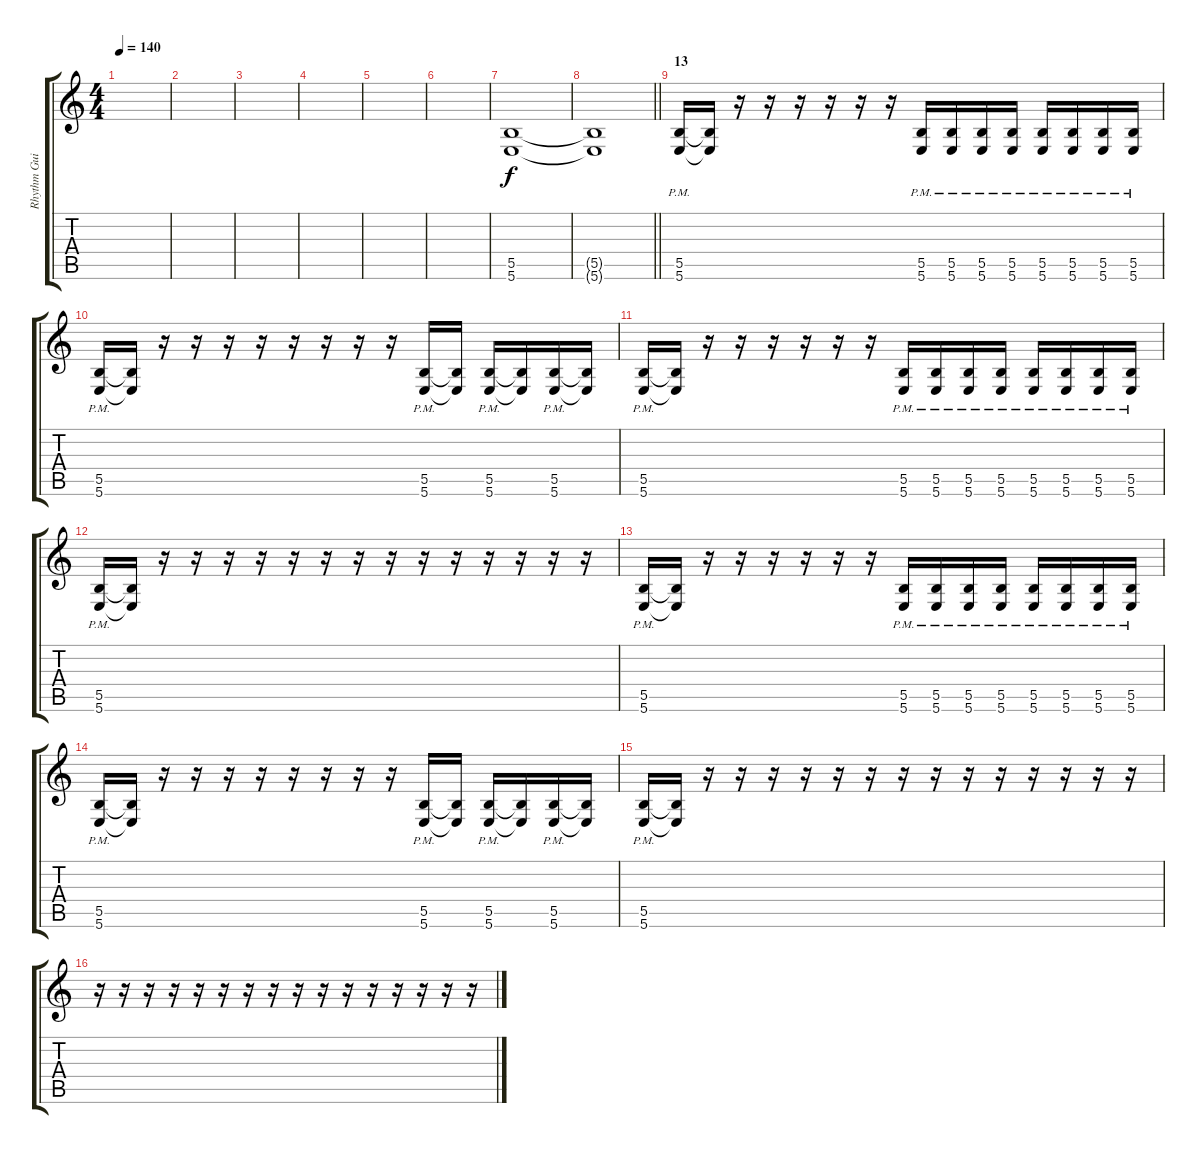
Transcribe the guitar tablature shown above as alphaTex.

\track ("Rhythm Guitar 2" "Rhythm Gui") {instrument distortionguitar}
\staff {score tabs}
\tuning (Db4 Ab3 E3 B2 Gb2 B1) {hide}
\ts (4 4)
\tempo 140
\clef g2
\ks c
|
|
|
|
|
|
(5.5 5.6).1{volume 13} |
\barLineRight lightlight
(5.5{t} 5.6{t}).1 |
\section ("" "13")
(5.5{pm} 5.6{pm}).16 (5.5{t} 5.6{t}).16 r.16 r.16 r.16 r.16 r.16 r.16 (5.5{pm} 5.6{pm}).16 (5.5{pm} 5.6{pm}).16 (5.5{pm} 5.6{pm}).16 (5.5{pm} 5.6{pm}).16 (5.5{pm} 5.6{pm}).16 (5.5{pm} 5.6{pm}).16 (5.5{pm} 5.6{pm}).16 (5.5{pm} 5.6{pm}).16 |
(5.5{pm} 5.6{pm}).16 (5.5{t} 5.6{t}).16 r.16 r.16 r.16 r.16 r.16 r.16 r.16 r.16 (5.5{pm} 5.6{pm}).16 (5.5{t} 5.6{t}).16 (5.5{pm} 5.6{pm}).16 (5.5{t} 5.6{t}).16 (5.5{pm} 5.6{pm}).16 (5.5{t} 5.6{t}).16 |
(5.5{pm} 5.6{pm}).16 (5.5{t} 5.6{t}).16 r.16 r.16 r.16 r.16 r.16 r.16 (5.5{pm} 5.6{pm}).16 (5.5{pm} 5.6{pm}).16 (5.5{pm} 5.6{pm}).16 (5.5{pm} 5.6{pm}).16 (5.5{pm} 5.6{pm}).16 (5.5{pm} 5.6{pm}).16 (5.5{pm} 5.6{pm}).16 (5.5{pm} 5.6{pm}).16 |
(5.5{pm} 5.6{pm}).16 (5.5{t} 5.6{t}).16 r.16 r.16 r.16 r.16 r.16 r.16 r.16 r.16 r.16 r.16 r.16 r.16 r.16 r.16 |
(5.5{pm} 5.6{pm}).16 (5.5{t} 5.6{t}).16 r.16 r.16 r.16 r.16 r.16 r.16 (5.5{pm} 5.6{pm}).16 (5.5{pm} 5.6{pm}).16 (5.5{pm} 5.6{pm}).16 (5.5{pm} 5.6{pm}).16 (5.5{pm} 5.6{pm}).16 (5.5{pm} 5.6{pm}).16 (5.5{pm} 5.6{pm}).16 (5.5{pm} 5.6{pm}).16 |
(5.5{pm} 5.6{pm}).16 (5.5{t} 5.6{t}).16 r.16 r.16 r.16 r.16 r.16 r.16 r.16 r.16 (5.5{pm} 5.6{pm}).16 (5.5{t} 5.6{t}).16 (5.5{pm} 5.6{pm}).16 (5.5{t} 5.6{t}).16 (5.5{pm} 5.6{pm}).16 (5.5{t} 5.6{t}).16 |
(5.5{pm} 5.6{pm}).16 (5.5{t} 5.6{t}).16 r.16 r.16 r.16 r.16 r.16 r.16 r.16 r.16 r.16 r.16 r.16 r.16 r.16 r.16 |
r.16 r.16 r.16 r.16 r.16 r.16 r.16 r.16 r.16 r.16 r.16 r.16 r.16 r.16 r.16 r.16
